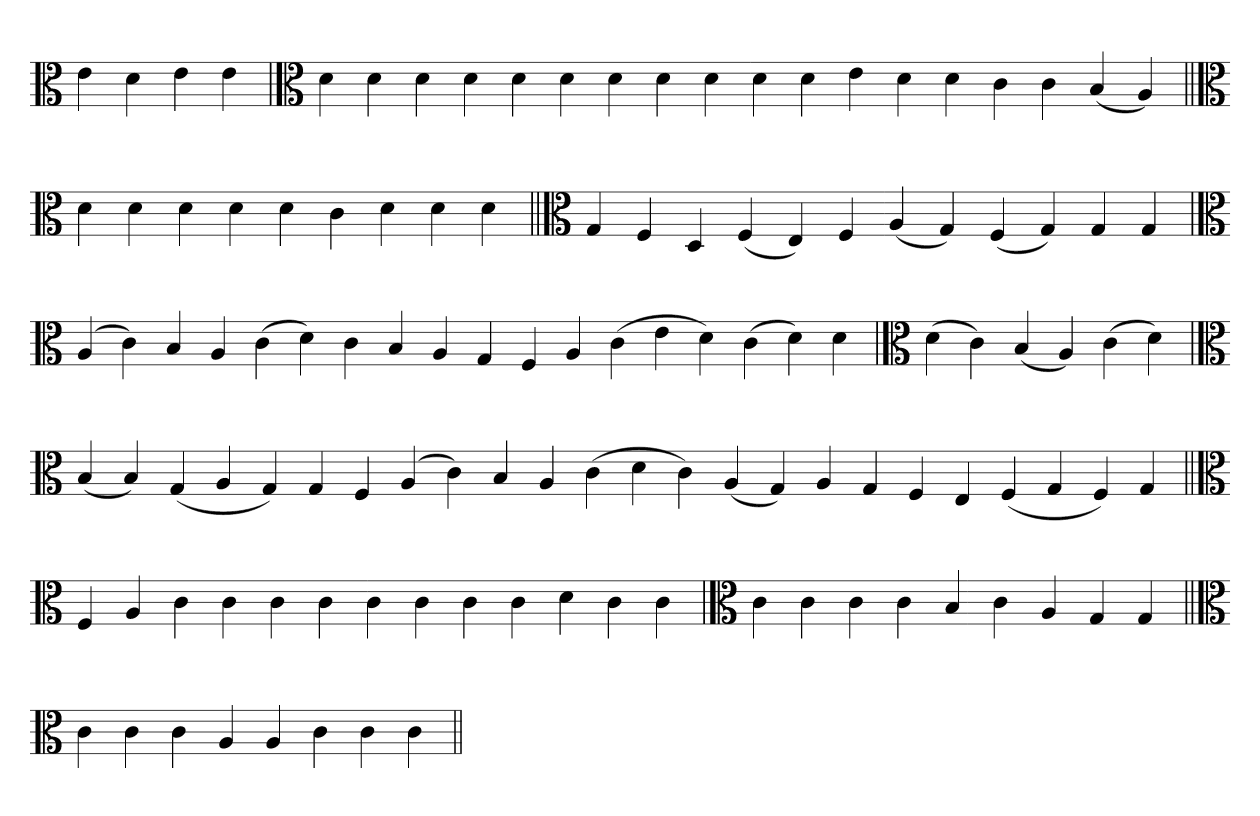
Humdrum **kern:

**kern
*part1
*staff1
*clefC3
=
4e
4d
4e
4e
=
*clefC3
4d
4d
4d
4d
4d
4d
4d
4d
4d
4d
4d
4e
4d
4d
4c
4c
(4B
4A)
=||
*clefC3
4d
4d
4d
4d
4d
4c
4d
4d
4d
=||
*clefC3
4G
4F
4D
(4F
4E)
4F
(4A
4G)
(4F
4G)
4G
4G
=`
*clefC3
(4A
4c)
4B
4A
(4c
4d)
4c
4B
4A
4G
4F
4A
(4c
4e
4d)
(4c
4d)
4d
='
*clefC3
(4d
4c)
(4B
4A)
(4c
4d)
='
*clefC3
(4B
4B)
(4G
4A
4G)
4G
4F
(4A
4c)
4B
4A
(4c
4d
4c)
(4A
4G)
4A
4G
4F
4E
(4F
4G
4F)
4G
=||
*clefC3
4F
4A
4c
4c
4c
4c
4c
4c
4c
4c
4d
4c
4c
=
*clefC3
4c
4c
4c
4c
4B
4c
4A
4G
4G
=||
*clefC3
4c
4c
4c
4A
4A
4c
4c
4c
=||
*-
